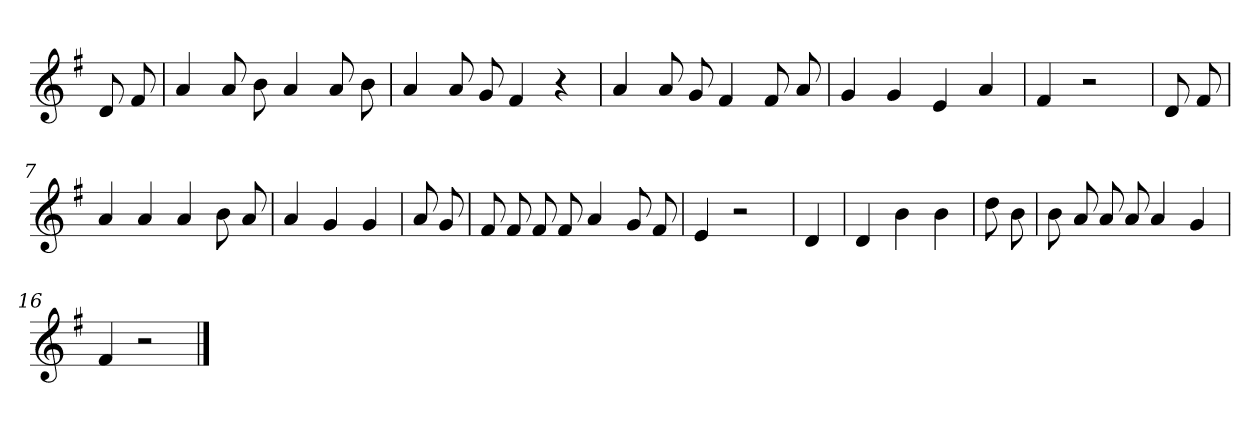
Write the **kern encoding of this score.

**kern
*part1
*staff1
*clefG2
*k[f#]
=
8d
8f#
=1
4a
8a
8b
4a
8a
8b
=2
4a
8a
8g
4f#
4r
=3
4a
8a
8g
4f#
8f#
8a
=4
4g
4g
4e
4a
=5
4f#
2r
=6
8d
8f#
=7
4a
4a
4a
8b
8a
=8
4a
4g
4g
=9
8a
8g
=10
8f#
8f#
8f#
8f#
4a
8g
8f#
=11
4e
2r
=12
4d
=13
4d
4b
4b
=14
8dd
8b
=15
8b
8a
8a
8a
4a
4g
=16
4f#
2r
==
*-
